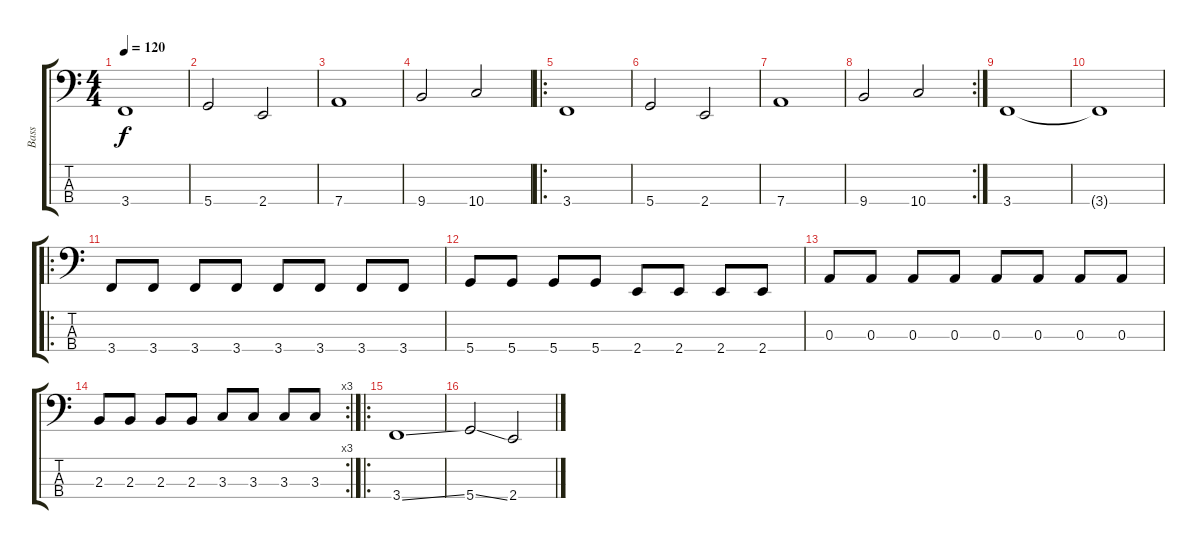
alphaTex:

\track ("Bass" "Bass") {instrument electricbassfinger}
\staff {score tabs}
\tuning (G2 D2 A1 D1) {hide}
\ts (4 4)
\tempo 120
\clef f4
\ks c
3.4.1{dy f} |
5.4.2 2.4.2 |
7.4.1 |
9.4.2 10.4.2 |
\ro
3.4.1 |
5.4.2 2.4.2 |
7.4.1 |
\rc 2
9.4.2 10.4.2 |
3.4.1 |
3.4{t}.1 |
\ro
3.4.8 3.4.8 3.4.8 3.4.8 3.4.8 3.4.8 3.4.8 3.4.8 |
5.4.8 5.4.8 5.4.8 5.4.8 2.4.8 2.4.8 2.4.8 2.4.8 |
0.3.8 0.3.8 0.3.8 0.3.8 0.3.8 0.3.8 0.3.8 0.3.8 |
\rc 3
2.3.8 2.3.8 2.3.8 2.3.8 3.3.8 3.3.8 3.3.8 3.3.8 |
\ro
3.4{ss}.1 |
5.4{ss}.2 2.4{ss}.2
